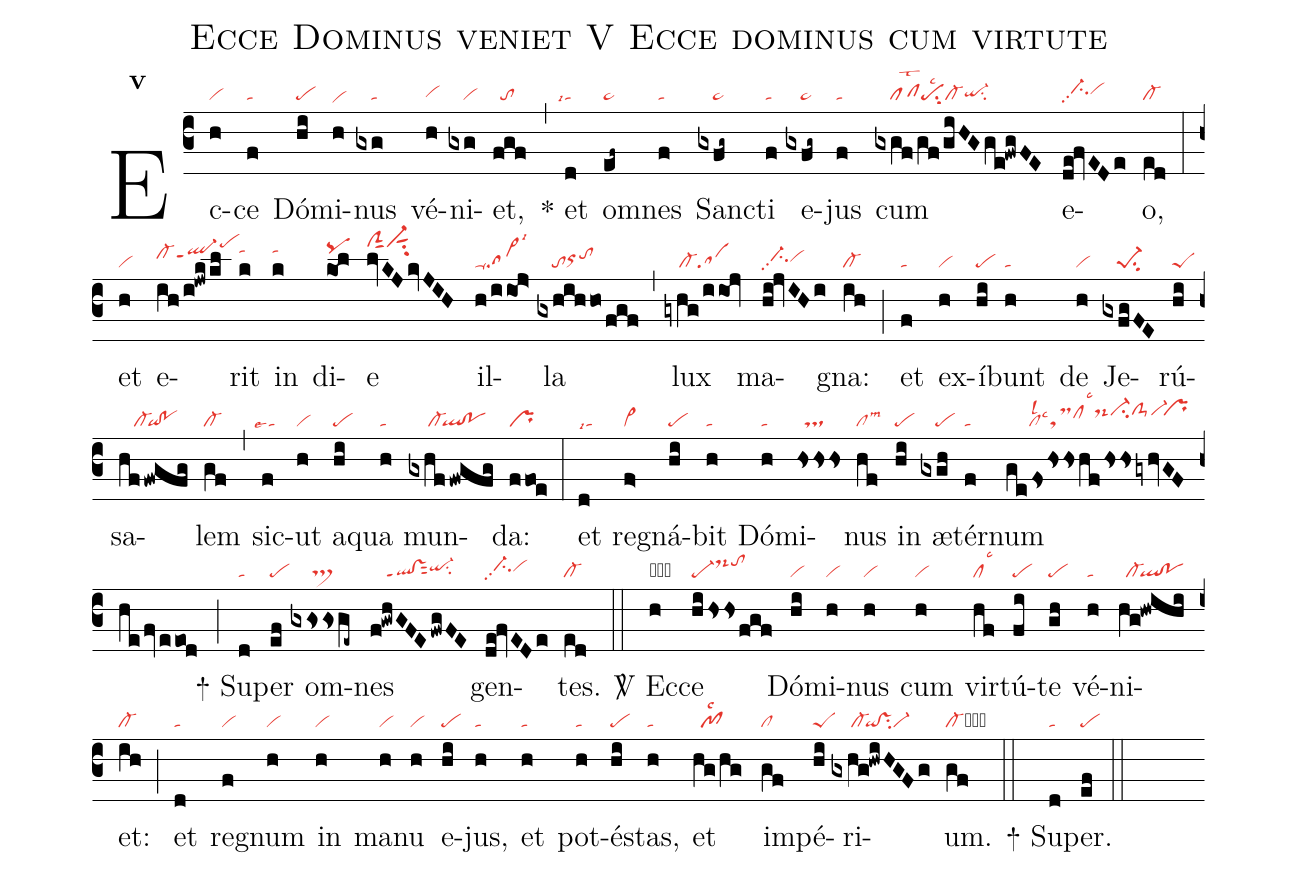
name:Ecce Dominus veniet V Ecce dominus cum virtute;
office-part:re;
mode:5;
nabc-lines:1;
%%
initial-style: 1;
name: Ecce Dominus veniet et omnes Sancti;
mode: 5;
office-part: Responsorium;
annotation: Resp.;
annotation: v;
nabc-lines: 1;
%%
(c3) Ec(h|vi)ce(f|ta) Dó(hi|pe)mi(h|vihe)nus(gxg|////ta) vé(h|vihg)ni(gxg|////vi)et,(fgf|//to) (,) <sp>*</sp> et(d|``talsi4) om(ef~|ta>)nes(f|ta) Sanc(gxfg~|////ta>)ti(f|ta) e(gxfg~|////ta>)jus(f|ta) cum(gxgf/gf/giHGge!fwgFE|////pflst2pelsc2su2cl-qi-hgsu2) e(de!fvEDe|//ci-hhpp2vihh)o,(ed|cl-) (:) et(h|vi) e(ih/i!jwkkl|cl-hiql-hippt1pehm)rit(k|tahk) in(k|tahk) di(ko!l|pqhk)e(lvKJkvJIH|clShmsut1vi-hmsut1su2) il(h/iio!j>|ta-sa>lsi3)la(gxhihho/fgf|////toorhhtohi) (,) lux(gyhg/iioj|////cl-sa) ma(hi!jvIHi|//ci-hhpp2vihh)gna:(ih|cl-) (;) et(f|ta) ex(h|vi)í(hi|pe)bunt(h|ta) de(h|vi) Je(gxfgFE|////pe-1su2)rú(hi|peS)sa(hf/fwgfg|////cl-`qi!po)lem(gf|cl-) (,) sic(f|``talse4)ut(h|vi) a(hi|pe)qua(h|ta) mun(gxhf/fwgfg|/////cl-`ql!po)da:(ffoe|pr) (:) et(d|talsi7) re(f>|vi>)gná(hi|pe)bit(h|ta) Dó(h|ta)mi(hsss|//ts)nus(hf|cllsm3) in(hi|pe) æ(gxgh|////pe)tér(f|ta)num(gefshsshfhssgyhvGFhe/fv/eeod|//////cllsl2lsc3tsMclhilsc3ds-hjci-hjclS-hjvi-hj`prhj) (;)
<sp>+</sp> Su(d|ta)per(ef|pe) om(gxgssge~|//////ts>)nes(f!gwhGFE/fwgFE|////ql!vsppt1sut2qi-hhsu2) gen(de!fvEDe|//ci-hhpp2vihh)tes.(ed|cl-) (::)

<sp>V/</sp> Ec(h|obvi)ce(hi/hssfgf|pe-ds-hjtohj) Dó(hi|vi)mi(h|vi)nus(h|vi) cum(h|vi) vir(hf|cllsc3)tú(fi|pe)te(gh|pe) vé(h|ta)ni(hg!hwihi|//cl-`ql!po)et:(ih|cl-) (;) et(d|ta) re(f|vi)gnum(h|vi) in(h|vi) ma(h|vi)nu(h|vi) e(hi|pe)jus,(h|ta) et(h|ta) pot(h|ta)é(hi|pe)stas,(h|ta) et(hg/hg|//pf1lsc2) im(gf|cl)pé(hi|peS)ri(gxhg!hwiHGFg|/////cl-`qi!vssu2vi-)um.(gf|cl-cb) (::)
<sp>+</sp> Su(d|ta)per.(ef|pe) (::)
